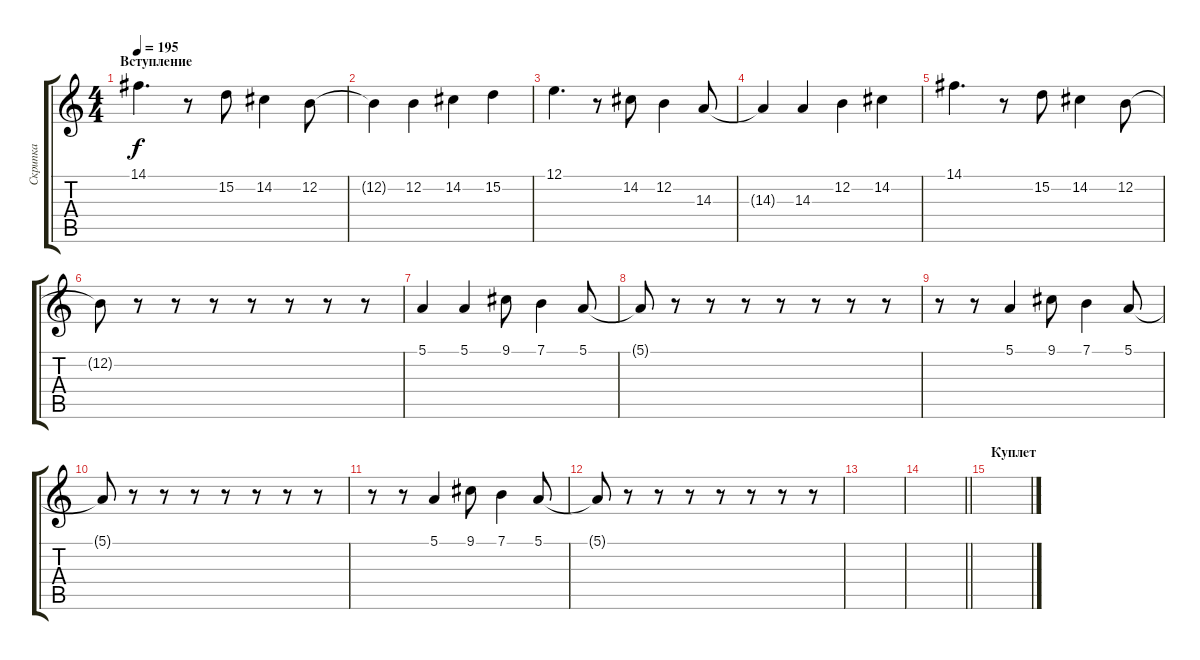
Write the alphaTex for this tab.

\track ("Скрипка" "Скрипка") {instrument viola}
\staff {score tabs}
\tuning (E4 B3 G3 D3 A2 E2) {hide}
\ts (4 4)
\section ("" "Вступление")
\tempo 195
\clef g2
\ks c
14.1.4{d dy f instrument viola} r.8 15.2.8 14.2.4 12.2.8 |
12.2{t}.4 12.2.4 14.2.4 15.2.4 |
12.1.4{d} r.8 14.2.8 12.2.4 14.3.8 |
14.3{t}.4 14.3.4 12.2.4 14.2.4 |
14.1.4{d} r.8 15.2.8 14.2.4 12.2.8 |
12.2{t}.8 r.8 r.8 r.8 r.8 r.8 r.8 r.8 |
5.1.4 5.1.4 9.1.8 7.1.4 5.1.8 |
5.1{t}.8 r.8 r.8 r.8 r.8 r.8 r.8 r.8 |
r.8 r.8 5.1.4 9.1.8 7.1.4 5.1.8 |
5.1{t}.8 r.8 r.8 r.8 r.8 r.8 r.8 r.8 |
r.8 r.8 5.1.4 9.1.8 7.1.4 5.1.8 |
5.1{t}.8 r.8 r.8 r.8 r.8 r.8 r.8 r.8 |
|
\barLineRight lightlight
|
\section ("" "Куплет")
